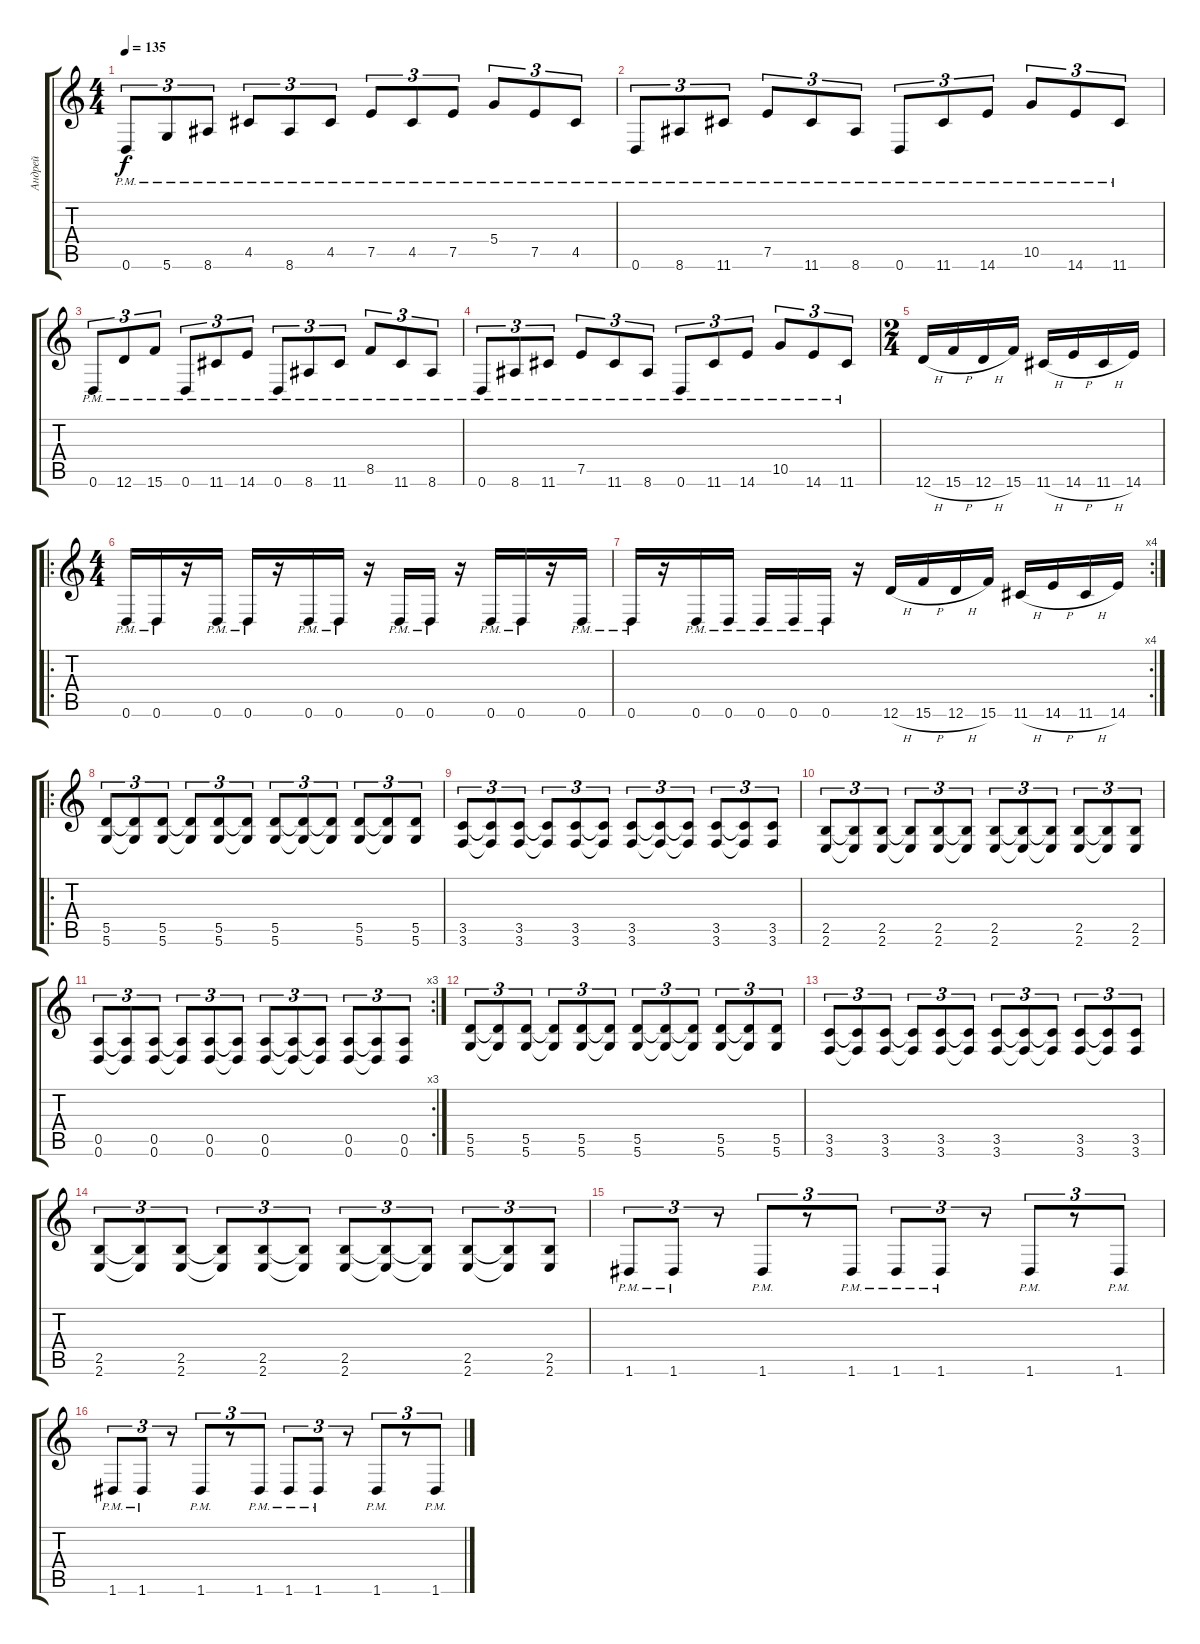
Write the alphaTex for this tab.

\track ("Андрей" "Андрей") {instrument distortionguitar}
\staff {score tabs}
\tuning (E4 B3 G3 D3 A2 D2) {hide}
\ts (4 4)
\tempo 135
\clef g2
\ks c
0.6{pm}.8{tu (3 2) dy f} 5.6{pm}.8{tu (3 2)} 8.6{pm}.8{tu (3 2)} 4.5{pm}.8{tu (3 2)} 8.6{pm}.8{tu (3 2)} 4.5{pm}.8{tu (3 2)} 7.5{pm}.8{tu (3 2)} 4.5{pm}.8{tu (3 2)} 7.5{pm}.8{tu (3 2)} 5.4{pm}.8{tu (3 2)} 7.5{pm}.8{tu (3 2)} 4.5{pm}.8{tu (3 2)} |
0.6{pm}.8{tu (3 2)} 8.6{pm}.8{tu (3 2)} 11.6{pm}.8{tu (3 2)} 7.5{pm}.8{tu (3 2)} 11.6{pm}.8{tu (3 2)} 8.6{pm}.8{tu (3 2)} 0.6{pm}.8{tu (3 2)} 11.6{pm}.8{tu (3 2)} 14.6{pm}.8{tu (3 2)} 10.5{pm}.8{tu (3 2)} 14.6{pm}.8{tu (3 2)} 11.6{pm}.8{tu (3 2)} |
0.6{pm}.8{tu (3 2)} 12.6{pm}.8{tu (3 2)} 15.6{pm}.8{tu (3 2)} 0.6{pm}.8{tu (3 2)} 11.6{pm}.8{tu (3 2)} 14.6{pm}.8{tu (3 2)} 0.6{pm}.8{tu (3 2)} 8.6{pm}.8{tu (3 2)} 11.6{pm}.8{tu (3 2)} 8.5{pm}.8{tu (3 2)} 11.6{pm}.8{tu (3 2)} 8.6{pm}.8{tu (3 2)} |
0.6{pm}.8{tu (3 2)} 8.6{pm}.8{tu (3 2)} 11.6{pm}.8{tu (3 2)} 7.5{pm}.8{tu (3 2)} 11.6{pm}.8{tu (3 2)} 8.6{pm}.8{tu (3 2)} 0.6{pm}.8{tu (3 2)} 11.6{pm}.8{tu (3 2)} 14.6{pm}.8{tu (3 2)} 10.5{pm}.8{tu (3 2)} 14.6{pm}.8{tu (3 2)} 11.6{pm}.8{tu (3 2)} |
\ts (2 4)
12.6{h}.16 15.6{h}.16 12.6{h}.16 15.6.16 11.6{h}.16 14.6{h}.16 11.6{h}.16 14.6.16 |
\ro
\ts (4 4)
0.6{pm}.16 0.6{pm}.16 r.16 0.6{pm}.16 0.6{pm}.16 r.16 0.6{pm}.16 0.6{pm}.16 r.16 0.6{pm}.16 0.6{pm}.16 r.16 0.6{pm}.16 0.6{pm}.16 r.16 0.6{pm}.16 |
\rc 4
0.6{pm}.16 r.16 0.6{pm}.16 0.6{pm}.16 0.6{pm}.16 0.6{pm}.16 0.6{pm}.16 r.16 12.6{h}.16 15.6{h}.16 12.6{h}.16 15.6.16 11.6{h}.16 14.6{h}.16 11.6{h}.16 14.6.16 |
\ro
(5.5 5.6).8{tu (3 2)} (5.5{t} 5.6{t}).8{tu (3 2)} (5.5 5.6).8{tu (3 2)} (5.5{t} 5.6{t}).8{tu (3 2)} (5.5 5.6).8{tu (3 2)} (5.5{t} 5.6{t}).8{tu (3 2)} (5.5 5.6).8{tu (3 2)} (5.5{t} 5.6{t}).8{tu (3 2)} (5.5{t} 5.6{t}).8{tu (3 2)} (5.5 5.6).8{tu (3 2)} (5.5{t} 5.6{t}).8{tu (3 2)} (5.5 5.6).8{tu (3 2)} |
(3.5 3.6).8{tu (3 2)} (3.5{t} 3.6{t}).8{tu (3 2)} (3.5 3.6).8{tu (3 2)} (3.5{t} 3.6{t}).8{tu (3 2)} (3.5 3.6).8{tu (3 2)} (3.5{t} 3.6{t}).8{tu (3 2)} (3.5 3.6).8{tu (3 2)} (3.5{t} 3.6{t}).8{tu (3 2)} (3.5{t} 3.6{t}).8{tu (3 2)} (3.5 3.6).8{tu (3 2)} (3.5{t} 3.6{t}).8{tu (3 2)} (3.5 3.6).8{tu (3 2)} |
(2.5 2.6).8{tu (3 2)} (2.5{t} 2.6{t}).8{tu (3 2)} (2.5 2.6).8{tu (3 2)} (2.5{t} 2.6{t}).8{tu (3 2)} (2.5 2.6).8{tu (3 2)} (2.5{t} 2.6{t}).8{tu (3 2)} (2.5 2.6).8{tu (3 2)} (2.5{t} 2.6{t}).8{tu (3 2)} (2.5{t} 2.6{t}).8{tu (3 2)} (2.5 2.6).8{tu (3 2)} (2.5{t} 2.6{t}).8{tu (3 2)} (2.5 2.6).8{tu (3 2)} |
\rc 3
(0.5 0.6).8{tu (3 2)} (0.5{t} 0.6{t}).8{tu (3 2)} (0.5 0.6).8{tu (3 2)} (0.5{t} 0.6{t}).8{tu (3 2)} (0.5 0.6).8{tu (3 2)} (0.5{t} 0.6{t}).8{tu (3 2)} (0.5 0.6).8{tu (3 2)} (0.5{t} 0.6{t}).8{tu (3 2)} (0.5{t} 0.6{t}).8{tu (3 2)} (0.5 0.6).8{tu (3 2)} (0.5{t} 0.6{t}).8{tu (3 2)} (0.5 0.6).8{tu (3 2)} |
(5.5 5.6).8{tu (3 2)} (5.5{t} 5.6{t}).8{tu (3 2)} (5.5 5.6).8{tu (3 2)} (5.5{t} 5.6{t}).8{tu (3 2)} (5.5 5.6).8{tu (3 2)} (5.5{t} 5.6{t}).8{tu (3 2)} (5.5 5.6).8{tu (3 2)} (5.5{t} 5.6{t}).8{tu (3 2)} (5.5{t} 5.6{t}).8{tu (3 2)} (5.5 5.6).8{tu (3 2)} (5.5{t} 5.6{t}).8{tu (3 2)} (5.5 5.6).8{tu (3 2)} |
(3.5 3.6).8{tu (3 2)} (3.5{t} 3.6{t}).8{tu (3 2)} (3.5 3.6).8{tu (3 2)} (3.5{t} 3.6{t}).8{tu (3 2)} (3.5 3.6).8{tu (3 2)} (3.5{t} 3.6{t}).8{tu (3 2)} (3.5 3.6).8{tu (3 2)} (3.5{t} 3.6{t}).8{tu (3 2)} (3.5{t} 3.6{t}).8{tu (3 2)} (3.5 3.6).8{tu (3 2)} (3.5{t} 3.6{t}).8{tu (3 2)} (3.5 3.6).8{tu (3 2)} |
(2.5 2.6).8{tu (3 2)} (2.5{t} 2.6{t}).8{tu (3 2)} (2.5 2.6).8{tu (3 2)} (2.5{t} 2.6{t}).8{tu (3 2)} (2.5 2.6).8{tu (3 2)} (2.5{t} 2.6{t}).8{tu (3 2)} (2.5 2.6).8{tu (3 2)} (2.5{t} 2.6{t}).8{tu (3 2)} (2.5{t} 2.6{t}).8{tu (3 2)} (2.5 2.6).8{tu (3 2)} (2.5{t} 2.6{t}).8{tu (3 2)} (2.5 2.6).8{tu (3 2)} |
1.6{pm}.8{tu (3 2)} 1.6{pm}.8{tu (3 2)} r.8{tu (3 2)} 1.6{pm}.8{tu (3 2)} r.8{tu (3 2)} 1.6{pm}.8{tu (3 2)} 1.6{pm}.8{tu (3 2)} 1.6{pm}.8{tu (3 2)} r.8{tu (3 2)} 1.6{pm}.8{tu (3 2)} r.8{tu (3 2)} 1.6{pm}.8{tu (3 2)} |
1.6{pm}.8{tu (3 2)} 1.6{pm}.8{tu (3 2)} r.8{tu (3 2)} 1.6{pm}.8{tu (3 2)} r.8{tu (3 2)} 1.6{pm}.8{tu (3 2)} 1.6{pm}.8{tu (3 2)} 1.6{pm}.8{tu (3 2)} r.8{tu (3 2)} 1.6{pm}.8{tu (3 2)} r.8{tu (3 2)} 1.6{pm}.8{tu (3 2)}
